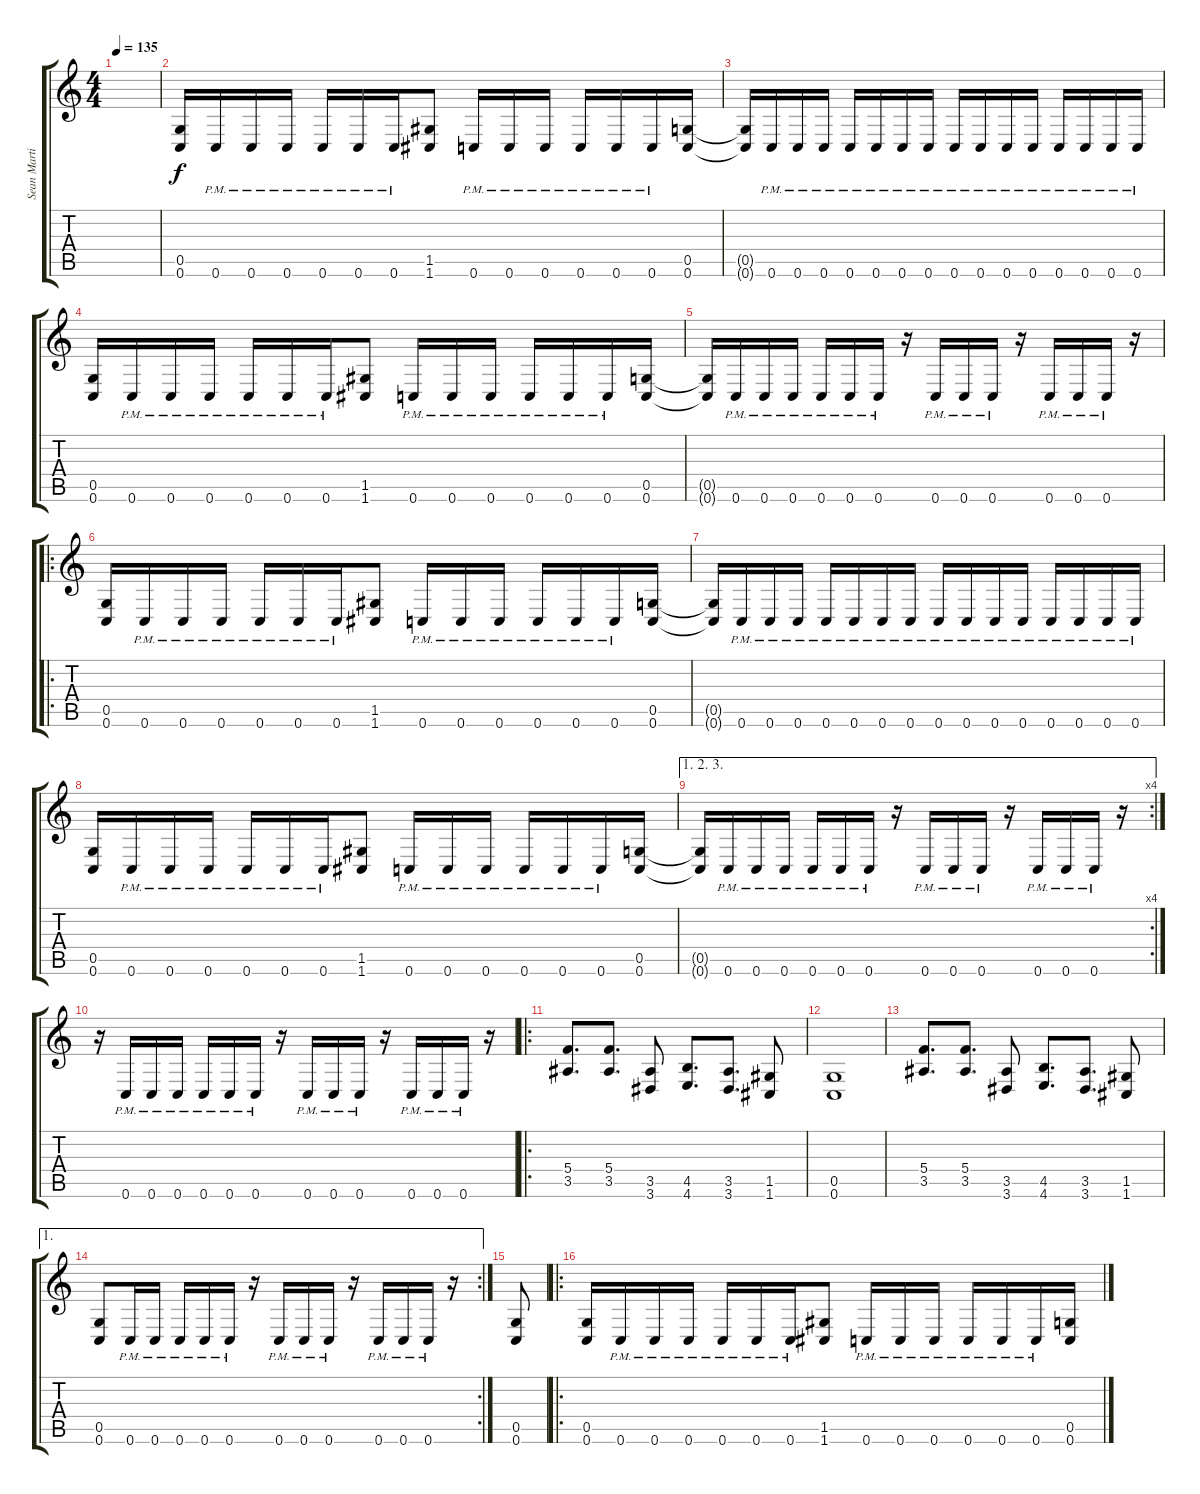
\track ("Sean Martin 2" "Sean Marti") {instrument distortionguitar}
\staff {score tabs}
\tuning (D4 A3 F3 C3 G2 C2) {hide}
\ts (4 4)
\tempo 135
\clef g2
\ks c
|
(0.5 0.6).16 0.6{pm}.16 0.6{pm}.16 0.6{pm}.16 0.6{pm}.16 0.6{pm}.16 0.6{pm}.16 (1.5 1.6).8 0.6{pm}.16 0.6{pm}.16 0.6{pm}.16 0.6{pm}.16 0.6{pm}.16 0.6{pm}.16 (0.5 0.6).16 |
(0.5{t} 0.6{t}).16 0.6{pm}.16 0.6{pm}.16 0.6{pm}.16 0.6{pm}.16 0.6{pm}.16 0.6{pm}.16 0.6{pm}.16 0.6{pm}.16 0.6{pm}.16 0.6{pm}.16 0.6{pm}.16 0.6{pm}.16 0.6{pm}.16 0.6{pm}.16 0.6{pm}.16 |
(0.5 0.6).16 0.6{pm}.16 0.6{pm}.16 0.6{pm}.16 0.6{pm}.16 0.6{pm}.16 0.6{pm}.16 (1.5 1.6).8 0.6{pm}.16 0.6{pm}.16 0.6{pm}.16 0.6{pm}.16 0.6{pm}.16 0.6{pm}.16 (0.5 0.6).16 |
(0.5{t} 0.6{t}).16 0.6{pm}.16 0.6{pm}.16 0.6{pm}.16 0.6{pm}.16 0.6{pm}.16 0.6{pm}.16 r.16 0.6{pm}.16 0.6{pm}.16 0.6{pm}.16 r.16 0.6{pm}.16 0.6{pm}.16 0.6{pm}.16 r.16 |
\ro
(0.5 0.6).16 0.6{pm}.16 0.6{pm}.16 0.6{pm}.16 0.6{pm}.16 0.6{pm}.16 0.6{pm}.16 (1.5 1.6).8 0.6{pm}.16 0.6{pm}.16 0.6{pm}.16 0.6{pm}.16 0.6{pm}.16 0.6{pm}.16 (0.5 0.6).16 |
(0.5{t} 0.6{t}).16 0.6{pm}.16 0.6{pm}.16 0.6{pm}.16 0.6{pm}.16 0.6{pm}.16 0.6{pm}.16 0.6{pm}.16 0.6{pm}.16 0.6{pm}.16 0.6{pm}.16 0.6{pm}.16 0.6{pm}.16 0.6{pm}.16 0.6{pm}.16 0.6{pm}.16 |
(0.5 0.6).16 0.6{pm}.16 0.6{pm}.16 0.6{pm}.16 0.6{pm}.16 0.6{pm}.16 0.6{pm}.16 (1.5 1.6).8 0.6{pm}.16 0.6{pm}.16 0.6{pm}.16 0.6{pm}.16 0.6{pm}.16 0.6{pm}.16 (0.5 0.6).16 |
\ae (1 2 3)
\rc 4
(0.5{t} 0.6{t}).16 0.6{pm}.16 0.6{pm}.16 0.6{pm}.16 0.6{pm}.16 0.6{pm}.16 0.6{pm}.16 r.16 0.6{pm}.16 0.6{pm}.16 0.6{pm}.16 r.16 0.6{pm}.16 0.6{pm}.16 0.6{pm}.16 r.16 |
r.16 0.6{pm}.16 0.6{pm}.16 0.6{pm}.16 0.6{pm}.16 0.6{pm}.16 0.6{pm}.16 r.16 0.6{pm}.16 0.6{pm}.16 0.6{pm}.16 r.16 0.6{pm}.16 0.6{pm}.16 0.6{pm}.16 r.16 |
\ro
(5.4 3.5).8{d} (5.4 3.5).8{d} (3.5 3.6).8 (4.5 4.6).8{d} (3.5 3.6).8{d} (1.5 1.6).8 |
(0.5 0.6).1 |
(5.4 3.5).8{d} (5.4 3.5).8{d} (3.5 3.6).8 (4.5 4.6).8{d} (3.5 3.6).8{d} (1.5 1.6).8 |
\ae 1
\rc 2
(0.5 0.6).8 0.6{pm}.16 0.6{pm}.16 0.6{pm}.16 0.6{pm}.16 0.6{pm}.16 r.16 0.6{pm}.16 0.6{pm}.16 0.6{pm}.16 r.16 0.6{pm}.16 0.6{pm}.16 0.6{pm}.16 r.16 |
(0.5 0.6).8 |
\ro
(0.5 0.6).16 0.6{pm}.16 0.6{pm}.16 0.6{pm}.16 0.6{pm}.16 0.6{pm}.16 0.6{pm}.16 (1.5 1.6).8 0.6{pm}.16 0.6{pm}.16 0.6{pm}.16 0.6{pm}.16 0.6{pm}.16 0.6{pm}.16 (0.5 0.6).16
